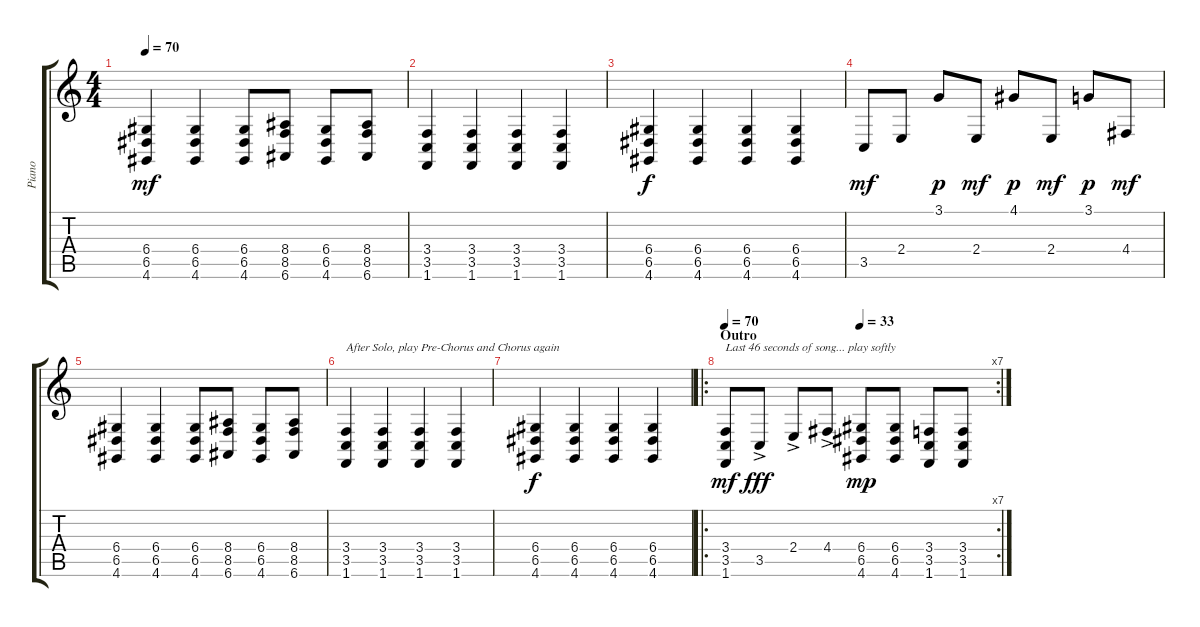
\track ("Piano" "Piano") {instrument brightacousticpiano}
\staff {score tabs}
\tuning (E4 B3 G3 D3 A2 E2) {hide}
\ts (4 4)
\tempo 70
\clef g2
\ks c
(6.4 6.5 4.6).4{dy mf} (6.4 6.5 4.6).4 (6.4 6.5 4.6).8 (8.4 8.5 6.6).8 (6.4 6.5 4.6).8 (8.4 8.5 6.6).8 |
(3.4 3.5 1.6).4 (3.4 3.5 1.6).4 (3.4 3.5 1.6).4 (3.4 3.5 1.6).4 |
(6.4 6.5 4.6).4{dy f} (6.4 6.5 4.6).4 (6.4 6.5 4.6).4 (6.4 6.5 4.6).4 |
3.5.8{dy mf} 2.4.8 3.1.8{dy p} 2.4.8{dy mf} 4.1.8{dy p} 2.4.8{dy mf} 3.1.8{dy p} 4.4.8{dy mf} |
(6.4 6.5 4.6).4 (6.4 6.5 4.6).4 (6.4 6.5 4.6).8 (8.4 8.5 6.6).8 (6.4 6.5 4.6).8 (8.4 8.5 6.6).8 |
(3.4 3.5 1.6).4{txt "After Solo, play Pre-Chorus and Chorus again"} (3.4 3.5 1.6).4 (3.4 3.5 1.6).4 (3.4 3.5 1.6).4 |
(6.4 6.5 4.6).4{dy f} (6.4 6.5 4.6).4 (6.4 6.5 4.6).4 (6.4 6.5 4.6).4 |
\ro
\rc 7
\section ("" "Outro")
\tempo 70
\tempo (33 0.5)
(3.4 3.5 1.6).8{txt "Last 46 seconds of song... play softly" dy mf} 3.5{ac}.8{dy fff} 2.4{ac}.8 4.4{ac}.8 (6.4 6.5 4.6).8{dy mp} (6.4 6.5 4.6).8 (3.4 3.5 1.6).8 (3.4 3.5 1.6).8
